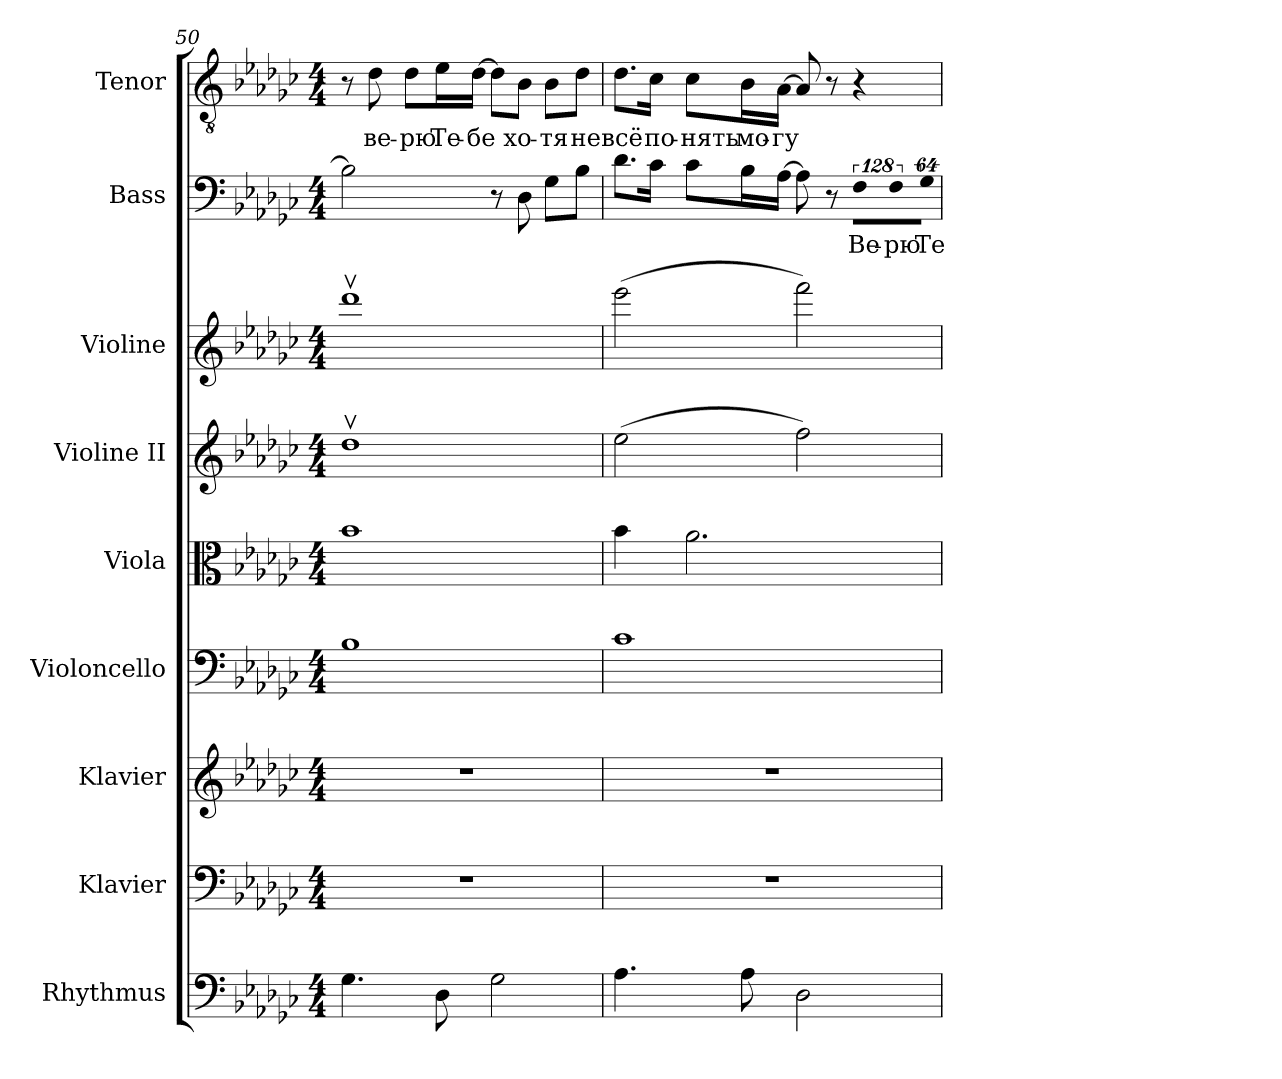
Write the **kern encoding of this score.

**kern	**kern	**kern	**kern	**kern	**kern	**kern	**kern	**text	**kern	**text
*part9	*part8	*part7	*part6	*part5	*part4	*part3	*part2	*part2	*part1	*part1
*staff9	*staff8	*staff7	*staff6	*staff5	*staff4	*staff3	*staff2	*staff2	*staff1	*staff1
*I"Rhythmus	*I"Klavier	*I"Klavier	*I"Violoncello	*I"Viola	*I"Violine II	*I"Violine	*I"Bass	*	*I"Tenor	*
*I'Rhy.	*I'Kla.	*I'Kla.	*I'Vc.	*I'Vla	*I'Vl.II	*I'Vln	*I'B.	*	*I'T.	*
*clefF4	*clefF4	*clefG2	*clefF4	*clefC3	*clefG2	*clefG2	*clefF4	*	*clefGv2	*
*ITrd7c12	*	*	*	*	*	*	*	*	*ITrd7c12	*
*k[b-e-a-d-g-c-]	*k[b-e-a-d-g-c-]	*k[b-e-a-d-g-c-]	*k[b-e-a-d-g-c-]	*k[b-e-a-d-g-c-]	*k[b-e-a-d-g-c-]	*k[b-e-a-d-g-c-]	*k[b-e-a-d-g-c-]	*	*k[b-e-a-d-g-c-]	*
*G-:	*G-:	*G-:	*G-:	*G-:	*G-:	*G-:	*G-:	*	*G-:	*
*M4/4	*M4/4	*M4/4	*M4/4	*M4/4	*M4/4	*M4/4	*M4/4	*	*M4/4	*
=50	=50	=50	=50	=50	=50	=50	=50	=50	=50	=50
4.GG-i\	1r	1r	1B-i	1b-i	1dd-vi	1ddd-vi	2B-i\]	.	8r	.
!	!	!	!	!	!	!	!	!	!	!LO:LY:b:color=#000000
.	.	.	.	.	.	.	.	.	8D-i\	ве-
!	!	!	!	!	!	!	!	!	!	!LO:LY:b:color=#000000
.	.	.	.	.	.	.	.	.	8D-i\L	-рю
!	!	!	!	!	!	!	!	!	!	!LO:LY:b:color=#000000
8DD-i\	.	.	.	.	.	.	.	.	16E-i\L	Те-
!	!	!	!	!	!	!	!	!	!	!LO:LY:b:color=#000000
.	.	.	.	.	.	.	.	.	[>16D-i\JJ	-бе
2GG-i\	.	.	.	.	.	.	8r	.	8D-i\L]	.
!	!	!	!	!	!	!	!	!	!	!LO:LY:b:color=#000000
.	.	.	.	.	.	.	8D-i\	.	8BB-i\J	хо-
!	!	!	!	!	!	!	!	!	!	!LO:LY:b:color=#000000
.	.	.	.	.	.	.	8G-i\L	.	8BB-i\L	-тя
!	!	!	!	!	!	!	!	!	!	!LO:LY:b:color=#000000
.	.	.	.	.	.	.	8B-i\J	.	8D-i\J	не
!!LO:PB:g=z
=51	=51	=51	=51	=51	=51	=51	=51	=51	=51	=51
!	!	!	!	!	!	!	!	!	!	!LO:LY:b:color=#000000
4.AA-i\	1r	1r	1c-i	4b-i\	(2ee-i\	(2eee-i\	8.d-i\L	.	8.D-i\L	всё
!	!	!	!	!	!	!	!	!	!	!LO:LY:b:color=#000000
.	.	.	.	.	.	.	16c-i\Jk	.	16C-i\Jk	по-
!	!	!	!	!	!	!	!	!	!	!LO:LY:b:color=#000000
.	.	.	.	2.a-i\	.	.	8c-i\L	.	8C-i\L	-нять
!	!	!	!	!	!	!	!	!	!	!LO:LY:b:color=#000000
8AA-i\	.	.	.	.	.	.	16B-i\L	.	16BB-i\L	мо-
!	!	!	!	!	!	!	!	!	!	!LO:LY:b:color=#000000
.	.	.	.	.	.	.	[>16A-i\JJ	.	[>16AA-i\JJ	-гу
2DD-i\	.	.	.	.	2ffi\)	2fffi\)	8A-i\]	.	8AA-i/]	.
.	.	.	.	.	.	.	8r	.	8r	.
!	!	!	!	!	!	!	!LO:N:vis=8	!	!	!
!	!	!	!	!	!	!	!	!LO:LY:b:color=#000000	!	!
.	.	.	.	.	.	.	1024%85Fi\L	Ве-	4r	.
!	!	!	!	!	!	!	!LO:N:vis=8	!	!	!
!	!	!	!	!	!	!	!	!LO:LY:b:color=#000000	!	!
.	.	.	.	.	.	.	1024%85Fi\	-рю	.	.
!	!	!	!	!	!	!	!LO:N:vis=8	!	!	!
!	!	!	!	!	!	!	!	!LO:LY:b:color=#000000	!	!
.	.	.	.	.	.	.	512%43G-i\J	Те-	.	.
=	=	=	=	=	=	=	=	=	=	=
*-	*-	*-	*-	*-	*-	*-	*-	*-	*-	*-
